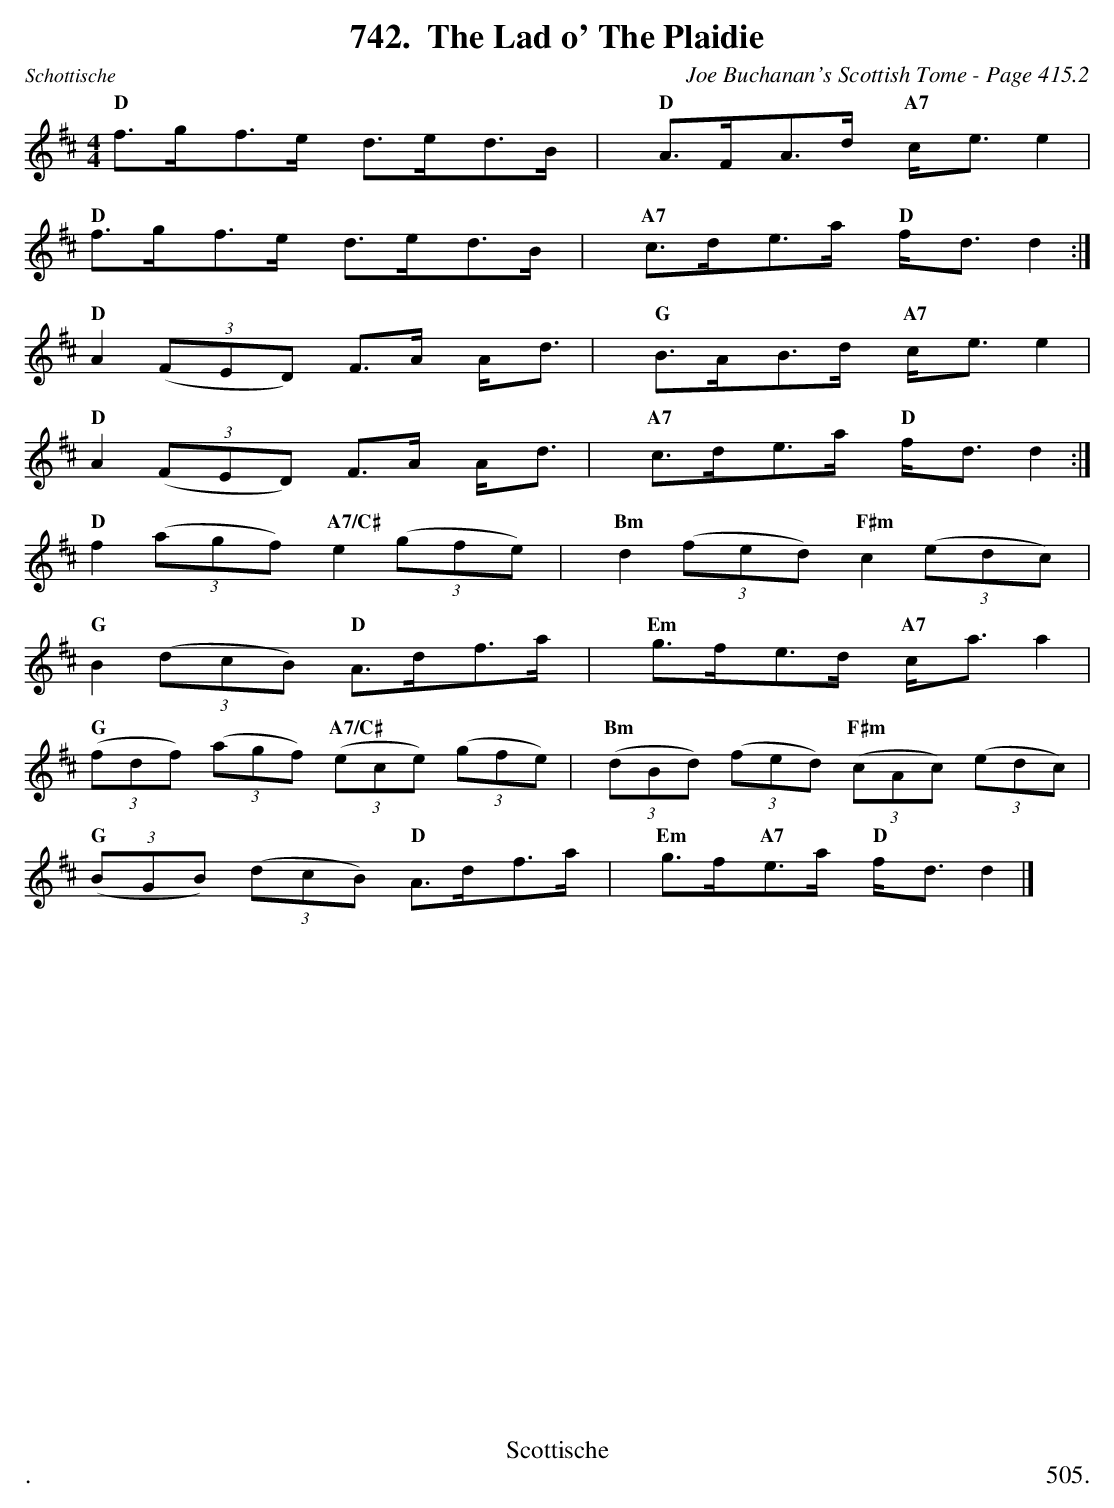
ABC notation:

X:1
T:Lad o' The Plaidie, The
C:Joe Buchanan's Scottish Tome - Page 415.2
L:1/8
M:4/4
K:D
"D"f>gf>e d>ed>B | "D"A>FA>d "A7"c<e e2 |
"D"f>gf>e d>ed>B | "A7"c>de>a "D"f<d d2 :|
"D"A2 ((3FED) F>A A<d | "G"B>AB>d "A7"c<e e2 |
"D"A2 ((3FED) F>A A<d | "A7"c>de>a "D"f<d d2 :|
"D"f2 ((3agf) "A7/C#"e2 ((3gfe) | "Bm"d2 ((3fed) "F#m"c2 ((3edc) |
"G"B2 ((3dcB) "D"A>df>a | "Em"g>fe>d "A7"c<a a2 |
"G"((3fdf) ((3agf) "A7/C#"((3ece) ((3gfe) | "Bm"((3dBd) ((3fed) "F#m"((3cAc) ((3edc) |
"G"((3BGB) ((3dcB) "D"A>df>a | "Em"g>f"A7"e>a "D"f<d d2 |]
